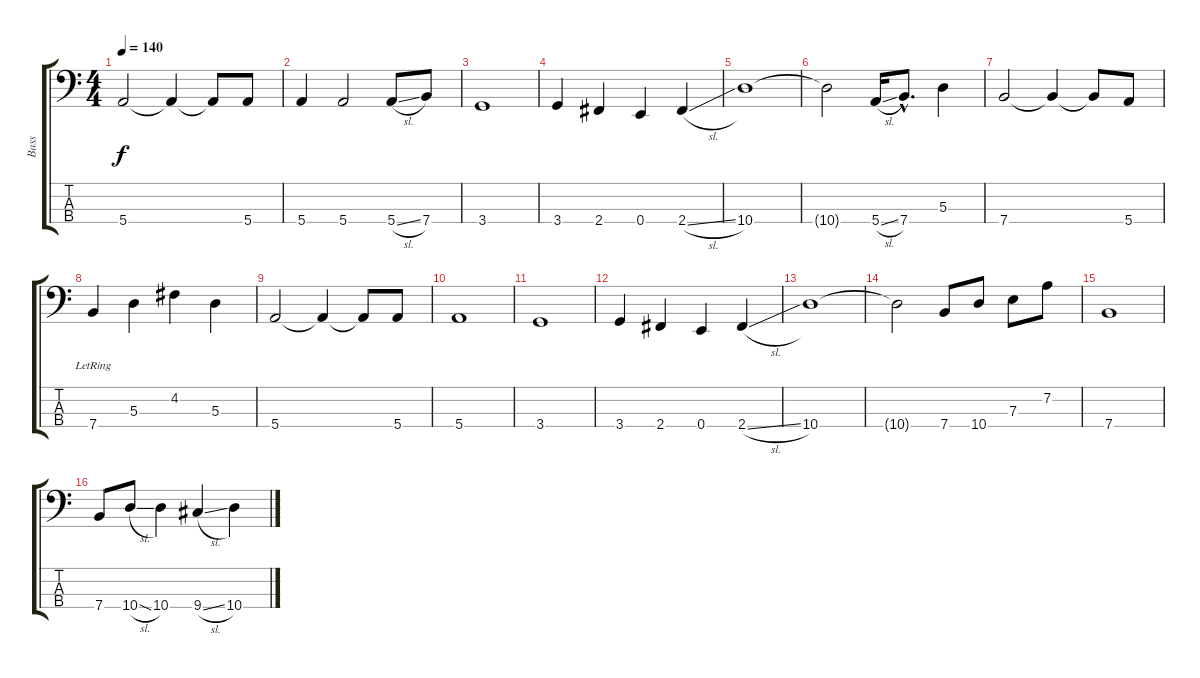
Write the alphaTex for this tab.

\track ("Bass" "Bass") {instrument electricbassfinger}
\staff {score tabs}
\tuning (G2 D2 A1 E1) {hide}
\ts (4 4)
\tempo 140
\clef f4
\ks c
5.4.2{dy f} 5.4{t}.4 5.4{t}.8 5.4.8 |
5.4.4 5.4.2 5.4{sl}.8 7.4.8 |
3.4.1 |
3.4.4 2.4.4 0.4.4 2.4{sl}.4 |
10.4.1 |
10.4{t}.2 5.4{sl}.16 7.4{hac}.8{d} 5.3.4 |
7.4.2 7.4{t}.4 7.4{t}.8 5.4.8 |
7.4{lr}.4 5.3.4 4.2.4 5.3.4 |
5.4.2 5.4{t}.4 5.4{t}.8 5.4.8 |
5.4.1 |
3.4.1 |
3.4.4 2.4.4 0.4.4 2.4{sl}.4 |
10.4.1 |
10.4{t}.2 7.4.8 10.4.8 7.3.8 7.2.8 |
7.4.1 |
7.4.8 10.4{sl}.8 10.4.4 9.4{sl}.4 10.4.4
